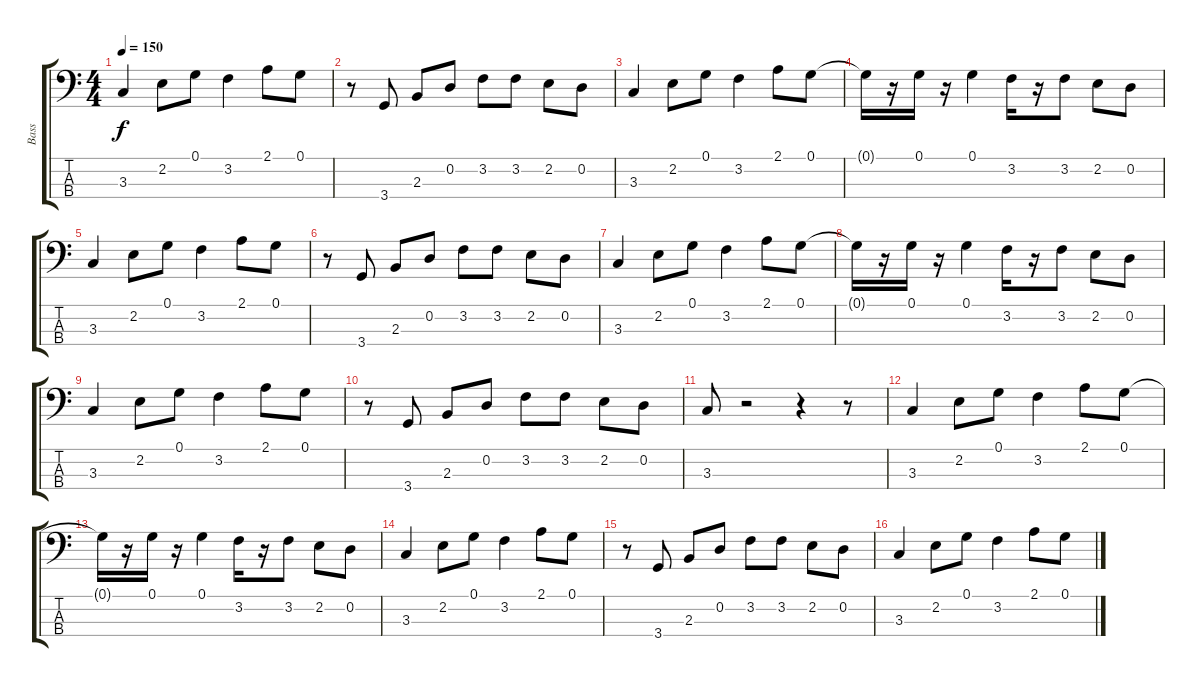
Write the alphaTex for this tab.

\track ("Bass" "Bass") {instrument electricbassfinger}
\staff {score tabs}
\tuning (G2 D2 A1 E1) {hide}
\ts (4 4)
\tempo 150
\clef f4
\ks c
3.3.4{dy f} 2.2.8 0.1.8 3.2.4 2.1.8 0.1.8 |
r.8 3.4.8 2.3.8 0.2.8 3.2.8 3.2.8 2.2.8 0.2.8 |
3.3.4 2.2.8 0.1.8 3.2.4 2.1.8 0.1.8 |
0.1{t}.16 r.16 0.1.16 r.16 0.1.4 3.2.16 r.16 3.2.8 2.2.8 0.2.8 |
3.3.4 2.2.8 0.1.8 3.2.4 2.1.8 0.1.8 |
r.8 3.4.8 2.3.8 0.2.8 3.2.8 3.2.8 2.2.8 0.2.8 |
3.3.4 2.2.8 0.1.8 3.2.4 2.1.8 0.1.8 |
0.1{t}.16 r.16 0.1.16 r.16 0.1.4 3.2.16 r.16 3.2.8 2.2.8 0.2.8 |
3.3.4 2.2.8 0.1.8 3.2.4 2.1.8 0.1.8 |
r.8 3.4.8 2.3.8 0.2.8 3.2.8 3.2.8 2.2.8 0.2.8 |
3.3.8 r.2 r.4 r.8 |
3.3.4 2.2.8 0.1.8 3.2.4 2.1.8 0.1.8 |
0.1{t}.16 r.16 0.1.16 r.16 0.1.4 3.2.16 r.16 3.2.8 2.2.8 0.2.8 |
3.3.4 2.2.8 0.1.8 3.2.4 2.1.8 0.1.8 |
r.8 3.4.8 2.3.8 0.2.8 3.2.8 3.2.8 2.2.8 0.2.8 |
3.3.4 2.2.8 0.1.8 3.2.4 2.1.8 0.1.8
